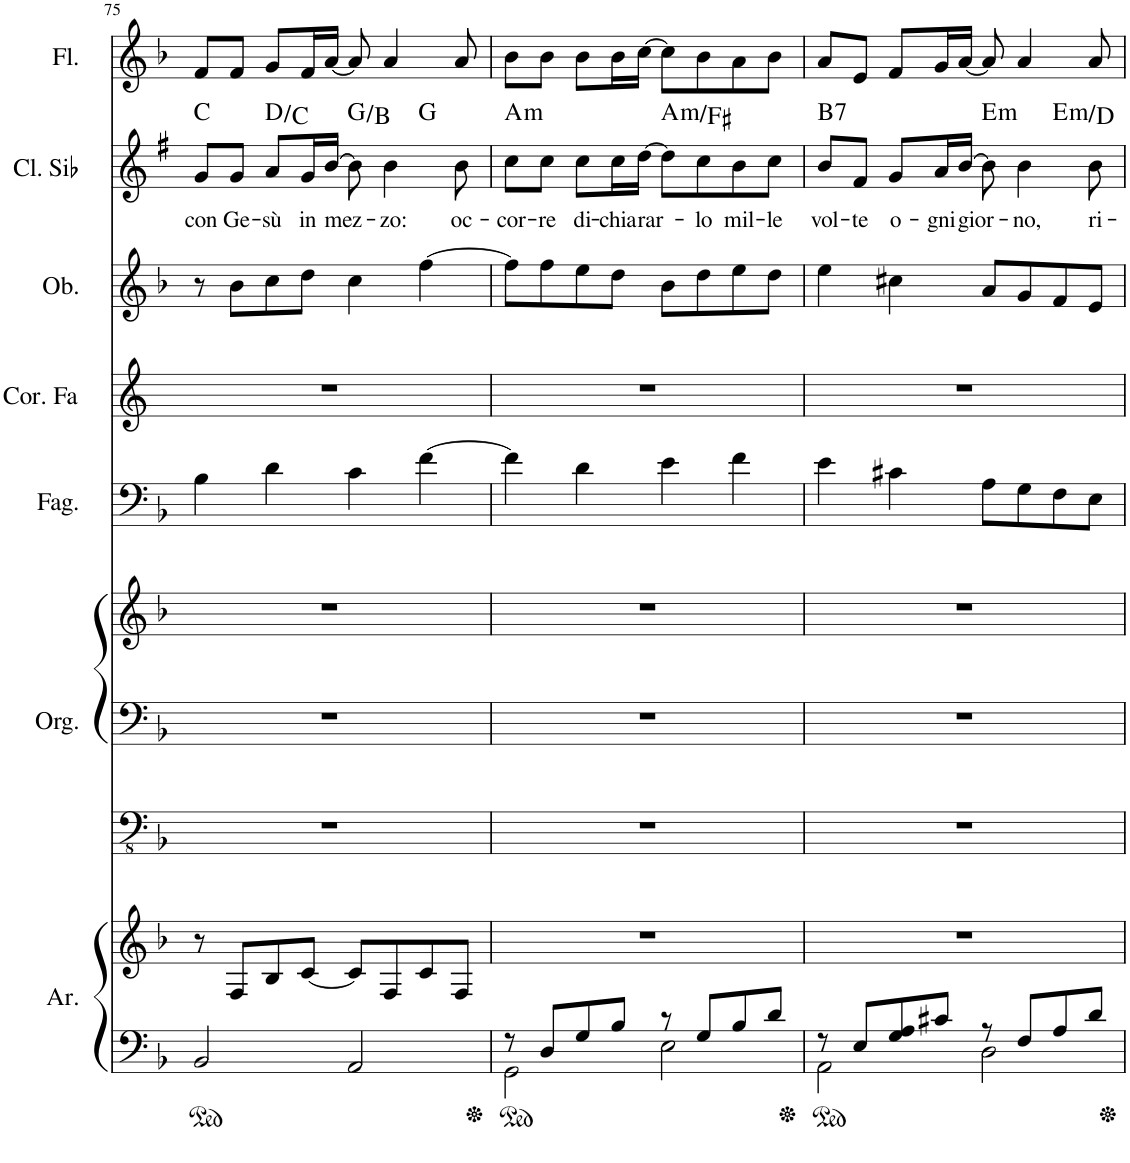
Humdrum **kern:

**kern	**kern	**kern	**kern	**kern	**kern	**kern	**kern	**kern	**text	**harte	**kern
*part7	*part7	*part6	*part6	*part6	*part5	*part4	*part3	*part2	*part2	*part2	*part1
*staff10	*staff9	*staff8	*staff7	*staff6	*staff5	*staff4	*staff3	*staff2	*staff2	*	*staff1
*I"Arpa	*	*I"Organo a canne	*	*	*I"Fagotto	*I"Corno in Fa	*I"Oboe	*I"Clarinetto in Sib	*	*	*I"Flauto
*I'Ar.	*	*I'Org.	*	*	*I'Fag.	*I'Cor. Fa	*I'Ob.	*I'Cl. Sib	*	*	*I'Fl.
!!LO:PB:g=z
*clefF4	*clefG2	*clefFv4	*clefF4	*clefG2	*clefF4	*clefG2	*clefG2	*clefG2	*	*	*clefG2
*	*	*	*	*	*	*Trd4c7	*	*Trd1c2	*	*	*
*k[b-]	*k[b-]	*k[b-]	*k[b-]	*k[b-]	*k[b-]	*k[]	*k[b-]	*k[f#]	*	*	*k[b-]
*M4/4	*M4/4	*M4/4	*M4/4	*M4/4	*M4/4	*M4/4	*M4/4	*M4/4	*	*	*M4/4
*met(c)	*met(c)	*met(c)	*met(c)	*met(c)	*met(c)	*met(c)	*met(c)	*met(c)	*	*	*met(c)
=75	=75	=75	=75	=75	=75	=75	=75	=75	=75	=75	=75
!	!	!	!	!	!	!	!	!	!LO:LY:b	!	!
*	*	*	*	*	*	*	*	*^	*	*	*
2BB-/	8r	1r	1r	1r	4B-\	1r	8r	8g/L	2.ryy	con	C:maj	8f/L
!	!	!	!	!	!	!	!	!	!	!LO:LY:b	!	!
.	8F/L	.	.	.	.	.	8b-\L	8g/J	.	Ge-	.	8f/J
!	!	!	!	!	!	!	!	!	!	!LO:LY:b	!	!
.	8B-/	.	.	.	4d\	.	8cc\	8a/L	.	-sù	D:maj/b7	8g/L
!	!	!	!	!	!	!	!	!	!	!LO:LY:b	!	!
.	[8c/J	.	.	.	.	.	8dd\J	16g/L	.	in	.	16f/L
!	!	!	!	!	!	!	!	!	!	!LO:LY:b	!	!
.	.	.	.	.	.	.	.	[16b/JJ	.	mez-	.	[16a/JJ
2AA/	8c/L]	.	.	.	4c\	.	4cc\	8b\]	.	.	G:maj/3	8a/]
!	!	!	!	!	!	!	!	!	!	!LO:LY:b	!	!
.	8F/	.	.	.	.	.	.	4b\	.	-zo:	.	4a/
.	8c/	.	.	.	[4f\	.	[4ff\	.	4ryy	.	G:maj	.
!	!	!	!	!	!	!	!	!	!	!LO:LY:b	!	!
.	8F/J	.	.	.	.	.	.	8b\	.	oc-	.	8a/
=76	=76	=76	=76	=76	=76	=76	=76	=76	=76	=76	=76	=76
*^	*	*	*	*	*	*	*	*	*	*	*	*
!	!	!	!	!	!	!	!	!	!	!	!LO:LY:b	!LO:H:kt=m	!
*	*	*	*	*	*	*	*	*	*v	*v	*	*	*
8r	2GG\	1r	1r	1r	1r	4f\]	1r	8ff\L]	8cc\L	-cor-	A:min	8b-\L
!	!	!	!	!	!	!	!	!	!	!LO:LY:b	!	!
8D/L	.	.	.	.	.	.	.	8ff\	8cc\J	-re	.	8b-\J
!	!	!	!	!	!	!	!	!	!	!LO:LY:b	!	!
8G/	.	.	.	.	.	4d\	.	8ee\	8cc\L	di-	.	8b-\L
!	!	!	!	!	!	!	!	!	!	!LO:LY:b	!	!
8B-/J	.	.	.	.	.	.	.	8dd\J	16cc\L	-chia-	.	16b-\L
!	!	!	!	!	!	!	!	!	!	!LO:LY:b	!	!
.	.	.	.	.	.	.	.	.	[16dd\JJ	-rar-	.	[16cc\JJ
!	!	!	!	!	!	!	!	!	!	!	!LO:H:kt=m	!
8r	2E\	.	.	.	.	4e\	.	8b-\L	8dd\L]	.	A:min/6	8cc\L]
!	!	!	!	!	!	!	!	!	!	!LO:LY:b	!	!
8G/L	.	.	.	.	.	.	.	8dd\	8cc\	-lo	.	8b-\
!	!	!	!	!	!	!	!	!	!	!LO:LY:b	!	!
8B-/	.	.	.	.	.	4f\	.	8ee\	8b\	mil-	.	8a\
!	!	!	!	!	!	!	!	!	!	!LO:LY:b	!	!
8d/J	.	.	.	.	.	.	.	8dd\J	8cc\J	-le	.	8b-\J
=77	=77	=77	=77	=77	=77	=77	=77	=77	=77	=77	=77	=77
!	!	!	!	!	!	!	!	!	!	!LO:LY:b	!LO:H:kt=7	!
*	*	*	*	*	*	*	*	*	*^	*	*	*
8r	2AA\	1r	1r	1r	1r	4e\	1r	4ee\	8b/L	2.ryy	vol-	B:7	8a/L
!	!	!	!	!	!	!	!	!	!	!	!LO:LY:b	!	!
8E/L	.	.	.	.	.	.	.	.	8f#/J	.	-te	.	8e/J
!	!	!	!	!	!	!	!	!	!	!	!LO:LY:b	!	!
8G/ 8A/	.	.	.	.	.	4c#X\	.	4cc#X\	8g/L	.	o-	.	8f/L
!	!	!	!	!	!	!	!	!	!	!	!LO:LY:b	!	!
8c#X/J	.	.	.	.	.	.	.	.	16a/L	.	-gni	.	16g/L
!	!	!	!	!	!	!	!	!	!	!	!LO:LY:b	!	!
.	.	.	.	.	.	.	.	.	[16b/JJ	.	gior-	.	[16a/JJ
!	!	!	!	!	!	!	!	!	!	!	!	!LO:H:kt=m	!
8r	2D\	.	.	.	.	8A\L	.	8a/L	8b\]	.	.	E:min	8a/]
!	!	!	!	!	!	!	!	!	!	!	!LO:LY:b	!	!
8F/L	.	.	.	.	.	8G\	.	8g/	4b\	.	-no,	.	4a/
!	!	!	!	!	!	!	!	!	!	!	!	!LO:H:kt=m	!
8A/	.	.	.	.	.	8F\	.	8f/	.	4ryy	.	E:min/b7	.
!	!	!	!	!	!	!	!	!	!	!	!LO:LY:b	!	!
8d/J	.	.	.	.	.	8E\J	.	8e/J	8b\	.	ri-	.	8a/
*v	*v	*	*	*	*	*	*	*	*v	*v	*	*	*
=	=	=	=	=	=	=	=	=	=	=	=
*-	*-	*-	*-	*-	*-	*-	*-	*-	*-	*-	*-
